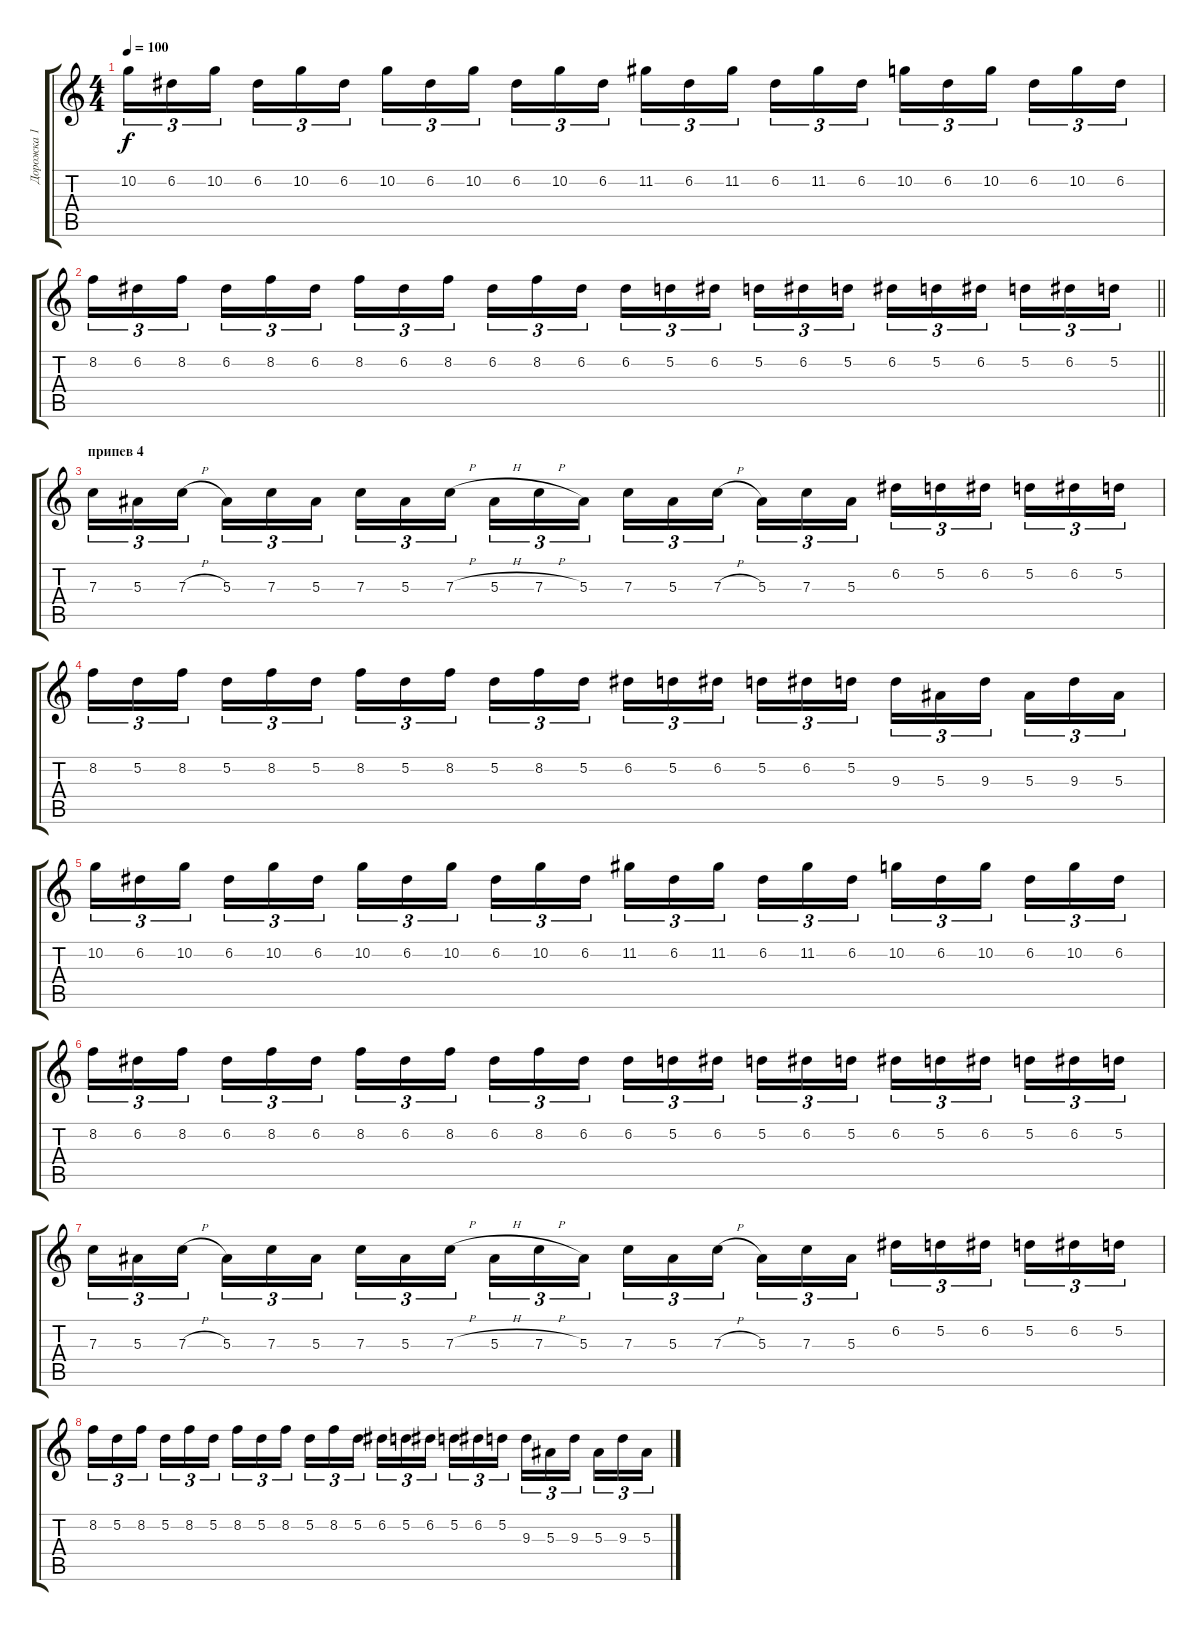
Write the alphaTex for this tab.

\track ("Дорожка 1" "Дорожка 1") {instrument distortionguitar}
\staff {score tabs}
\tuning (D4 A3 F3 C3 G2 C2) {hide}
\ts (4 4)
\tempo 100
\clef g2
\ks c
10.2.16{tu (3 2) dy f} 6.2.16{tu (3 2)} 10.2.16{tu (3 2) beam splitsecondary} 6.2.16{tu (3 2)} 10.2.16{tu (3 2)} 6.2.16{tu (3 2)} 10.2.16{tu (3 2)} 6.2.16{tu (3 2)} 10.2.16{tu (3 2) beam splitsecondary} 6.2.16{tu (3 2)} 10.2.16{tu (3 2)} 6.2.16{tu (3 2)} 11.2.16{tu (3 2)} 6.2.16{tu (3 2)} 11.2.16{tu (3 2) beam splitsecondary} 6.2.16{tu (3 2)} 11.2.16{tu (3 2)} 6.2.16{tu (3 2)} 10.2.16{tu (3 2)} 6.2.16{tu (3 2)} 10.2.16{tu (3 2) beam splitsecondary} 6.2.16{tu (3 2)} 10.2.16{tu (3 2)} 6.2.16{tu (3 2)} |
\barLineRight lightlight
8.2.16{tu (3 2)} 6.2.16{tu (3 2)} 8.2.16{tu (3 2) beam splitsecondary} 6.2.16{tu (3 2)} 8.2.16{tu (3 2)} 6.2.16{tu (3 2)} 8.2.16{tu (3 2)} 6.2.16{tu (3 2)} 8.2.16{tu (3 2) beam splitsecondary} 6.2.16{tu (3 2)} 8.2.16{tu (3 2)} 6.2.16{tu (3 2)} 6.2.16{tu (3 2)} 5.2.16{tu (3 2)} 6.2.16{tu (3 2) beam splitsecondary} 5.2.16{tu (3 2)} 6.2.16{tu (3 2)} 5.2.16{tu (3 2)} 6.2.16{tu (3 2)} 5.2.16{tu (3 2)} 6.2.16{tu (3 2) beam splitsecondary} 5.2.16{tu (3 2)} 6.2.16{tu (3 2)} 5.2.16{tu (3 2)} |
\section ("" "припев 4")
7.3.16{tu (3 2)} 5.3.16{tu (3 2)} 7.3{h}.16{tu (3 2) beam splitsecondary} 5.3.16{tu (3 2)} 7.3.16{tu (3 2)} 5.3.16{tu (3 2)} 7.3.16{tu (3 2)} 5.3.16{tu (3 2)} 7.3{h}.16{tu (3 2) beam splitsecondary} 5.3{h}.16{tu (3 2)} 7.3{h}.16{tu (3 2)} 5.3.16{tu (3 2)} 7.3.16{tu (3 2)} 5.3.16{tu (3 2)} 7.3{h}.16{tu (3 2) beam splitsecondary} 5.3.16{tu (3 2)} 7.3.16{tu (3 2)} 5.3.16{tu (3 2)} 6.2.16{tu (3 2)} 5.2.16{tu (3 2)} 6.2.16{tu (3 2) beam splitsecondary} 5.2.16{tu (3 2)} 6.2.16{tu (3 2)} 5.2.16{tu (3 2)} |
8.2.16{tu (3 2)} 5.2.16{tu (3 2)} 8.2.16{tu (3 2) beam splitsecondary} 5.2.16{tu (3 2)} 8.2.16{tu (3 2)} 5.2.16{tu (3 2)} 8.2.16{tu (3 2)} 5.2.16{tu (3 2)} 8.2.16{tu (3 2) beam splitsecondary} 5.2.16{tu (3 2)} 8.2.16{tu (3 2)} 5.2.16{tu (3 2)} 6.2.16{tu (3 2)} 5.2.16{tu (3 2)} 6.2.16{tu (3 2) beam splitsecondary} 5.2.16{tu (3 2)} 6.2.16{tu (3 2)} 5.2.16{tu (3 2)} 9.3.16{tu (3 2)} 5.3.16{tu (3 2)} 9.3.16{tu (3 2) beam splitsecondary} 5.3.16{tu (3 2)} 9.3.16{tu (3 2)} 5.3.16{tu (3 2)} |
10.2.16{tu (3 2)} 6.2.16{tu (3 2)} 10.2.16{tu (3 2) beam splitsecondary} 6.2.16{tu (3 2)} 10.2.16{tu (3 2)} 6.2.16{tu (3 2)} 10.2.16{tu (3 2)} 6.2.16{tu (3 2)} 10.2.16{tu (3 2) beam splitsecondary} 6.2.16{tu (3 2)} 10.2.16{tu (3 2)} 6.2.16{tu (3 2)} 11.2.16{tu (3 2)} 6.2.16{tu (3 2)} 11.2.16{tu (3 2) beam splitsecondary} 6.2.16{tu (3 2)} 11.2.16{tu (3 2)} 6.2.16{tu (3 2)} 10.2.16{tu (3 2)} 6.2.16{tu (3 2)} 10.2.16{tu (3 2) beam splitsecondary} 6.2.16{tu (3 2)} 10.2.16{tu (3 2)} 6.2.16{tu (3 2)} |
8.2.16{tu (3 2)} 6.2.16{tu (3 2)} 8.2.16{tu (3 2) beam splitsecondary} 6.2.16{tu (3 2)} 8.2.16{tu (3 2)} 6.2.16{tu (3 2)} 8.2.16{tu (3 2)} 6.2.16{tu (3 2)} 8.2.16{tu (3 2) beam splitsecondary} 6.2.16{tu (3 2)} 8.2.16{tu (3 2)} 6.2.16{tu (3 2)} 6.2.16{tu (3 2)} 5.2.16{tu (3 2)} 6.2.16{tu (3 2) beam splitsecondary} 5.2.16{tu (3 2)} 6.2.16{tu (3 2)} 5.2.16{tu (3 2)} 6.2.16{tu (3 2)} 5.2.16{tu (3 2)} 6.2.16{tu (3 2) beam splitsecondary} 5.2.16{tu (3 2)} 6.2.16{tu (3 2)} 5.2.16{tu (3 2)} |
7.3.16{tu (3 2)} 5.3.16{tu (3 2)} 7.3{h}.16{tu (3 2) beam splitsecondary} 5.3.16{tu (3 2)} 7.3.16{tu (3 2)} 5.3.16{tu (3 2)} 7.3.16{tu (3 2)} 5.3.16{tu (3 2)} 7.3{h}.16{tu (3 2) beam splitsecondary} 5.3{h}.16{tu (3 2)} 7.3{h}.16{tu (3 2)} 5.3.16{tu (3 2)} 7.3.16{tu (3 2)} 5.3.16{tu (3 2)} 7.3{h}.16{tu (3 2) beam splitsecondary} 5.3.16{tu (3 2)} 7.3.16{tu (3 2)} 5.3.16{tu (3 2)} 6.2.16{tu (3 2)} 5.2.16{tu (3 2)} 6.2.16{tu (3 2) beam splitsecondary} 5.2.16{tu (3 2)} 6.2.16{tu (3 2)} 5.2.16{tu (3 2)} |
8.2.16{tu (3 2)} 5.2.16{tu (3 2)} 8.2.16{tu (3 2) beam splitsecondary} 5.2.16{tu (3 2)} 8.2.16{tu (3 2)} 5.2.16{tu (3 2)} 8.2.16{tu (3 2)} 5.2.16{tu (3 2)} 8.2.16{tu (3 2) beam splitsecondary} 5.2.16{tu (3 2)} 8.2.16{tu (3 2)} 5.2.16{tu (3 2)} 6.2.16{tu (3 2)} 5.2.16{tu (3 2)} 6.2.16{tu (3 2) beam splitsecondary} 5.2.16{tu (3 2)} 6.2.16{tu (3 2)} 5.2.16{tu (3 2)} 9.3.16{tu (3 2)} 5.3.16{tu (3 2)} 9.3.16{tu (3 2) beam splitsecondary} 5.3.16{tu (3 2)} 9.3.16{tu (3 2)} 5.3.16{tu (3 2)}
